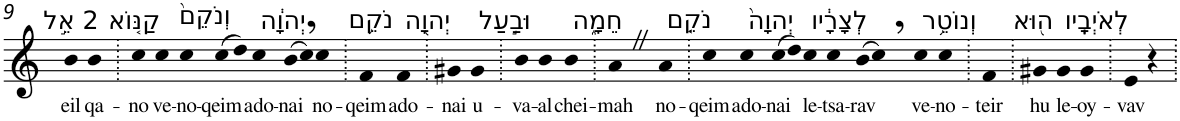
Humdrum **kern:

**kern	**text
*part1	*part1
*staff1	*staff1
*I"Piano	*
*I'Pno	*
!!LO:PB:g=z
*clefG2	*
*k[]	*
=9	=9
!LO:TX:a:t=2 אֵ֣ל	!
!	!LO:LY:b
4b	eil
!LO:TX:a:t=קַנּ֤וֹא	!
!	!LO:LY:b
4b	qa-
=10.	=10.
!	!LO:LY:b
4cc	-no
!LO:TX:a:t=וְנֹקֵם֙	!
!	!LO:LY:b
4cc	ve-
!	!LO:LY:b
4cc	-no-
!	!LO:LY:b
(>8cc	-qeim
8dd)	.
!LO:TX:a:t=יְהוָ֔ה	!
!	!LO:LY:b
4cc	ado-
!	!LO:LY:b
(>8b	-nai
8cc,)	.
!LO:TX:a:t=נֹקֵ֥ם	!
!	!LO:LY:b
4cc	no-
=11.	=11.
!	!LO:LY:b
4f	-qeim
!LO:TX:a:t=יְהוָ֖ה	!
!	!LO:LY:b
4f	ado-
=12.	=12.
!	!LO:LY:b
4g#X	-nai
!LO:TX:a:t=וּבַ֣עַל	!
!	!LO:LY:b
4g#	u-
=13.	=13.
!	!LO:LY:b
4b	-va-
!	!LO:LY:b
4b	-al
!LO:TX:a:t=חֵמָ֑ה	!
!	!LO:LY:b
4b	chei-
=14.	=14.
!	!LO:LY:b
4aZ	-mah
!LO:TX:a:t=נֹקֵ֤ם	!
!	!LO:LY:b
4a	no-
=15.	=15.
!	!LO:LY:b
4cc	-qeim
!LO:TX:a:t=יְהוָה֙	!
!	!LO:LY:b
4cc	ado-
!	!LO:LY:b
(>8cc	-nai
8dd)	.
!LO:TX:a:t=לְצָרָ֔יו	!
!	!LO:LY:b
4cc	le-
!	!LO:LY:b
4cc	-tsa-
!	!LO:LY:b
(>8b	-rav
8cc,)	.
!LO:TX:a:t=וְנוֹטֵ֥ר	!
!	!LO:LY:b
4cc	ve-
!	!LO:LY:b
4cc	-no-
=16.	=16.
!	!LO:LY:b
4f	-teir
=17.	=17.
!LO:TX:a:t=ה֖וּא	!
!	!LO:LY:b
4g#X	hu
!LO:TX:a:t=לְאֹיְבָֽיו	!
!	!LO:LY:b
4g#	le-
!	!LO:LY:b
4g#	-oy-
=18.	=18.
!	!LO:LY:b
4e	-vav
4r	.
=.	=.
*-	*-
